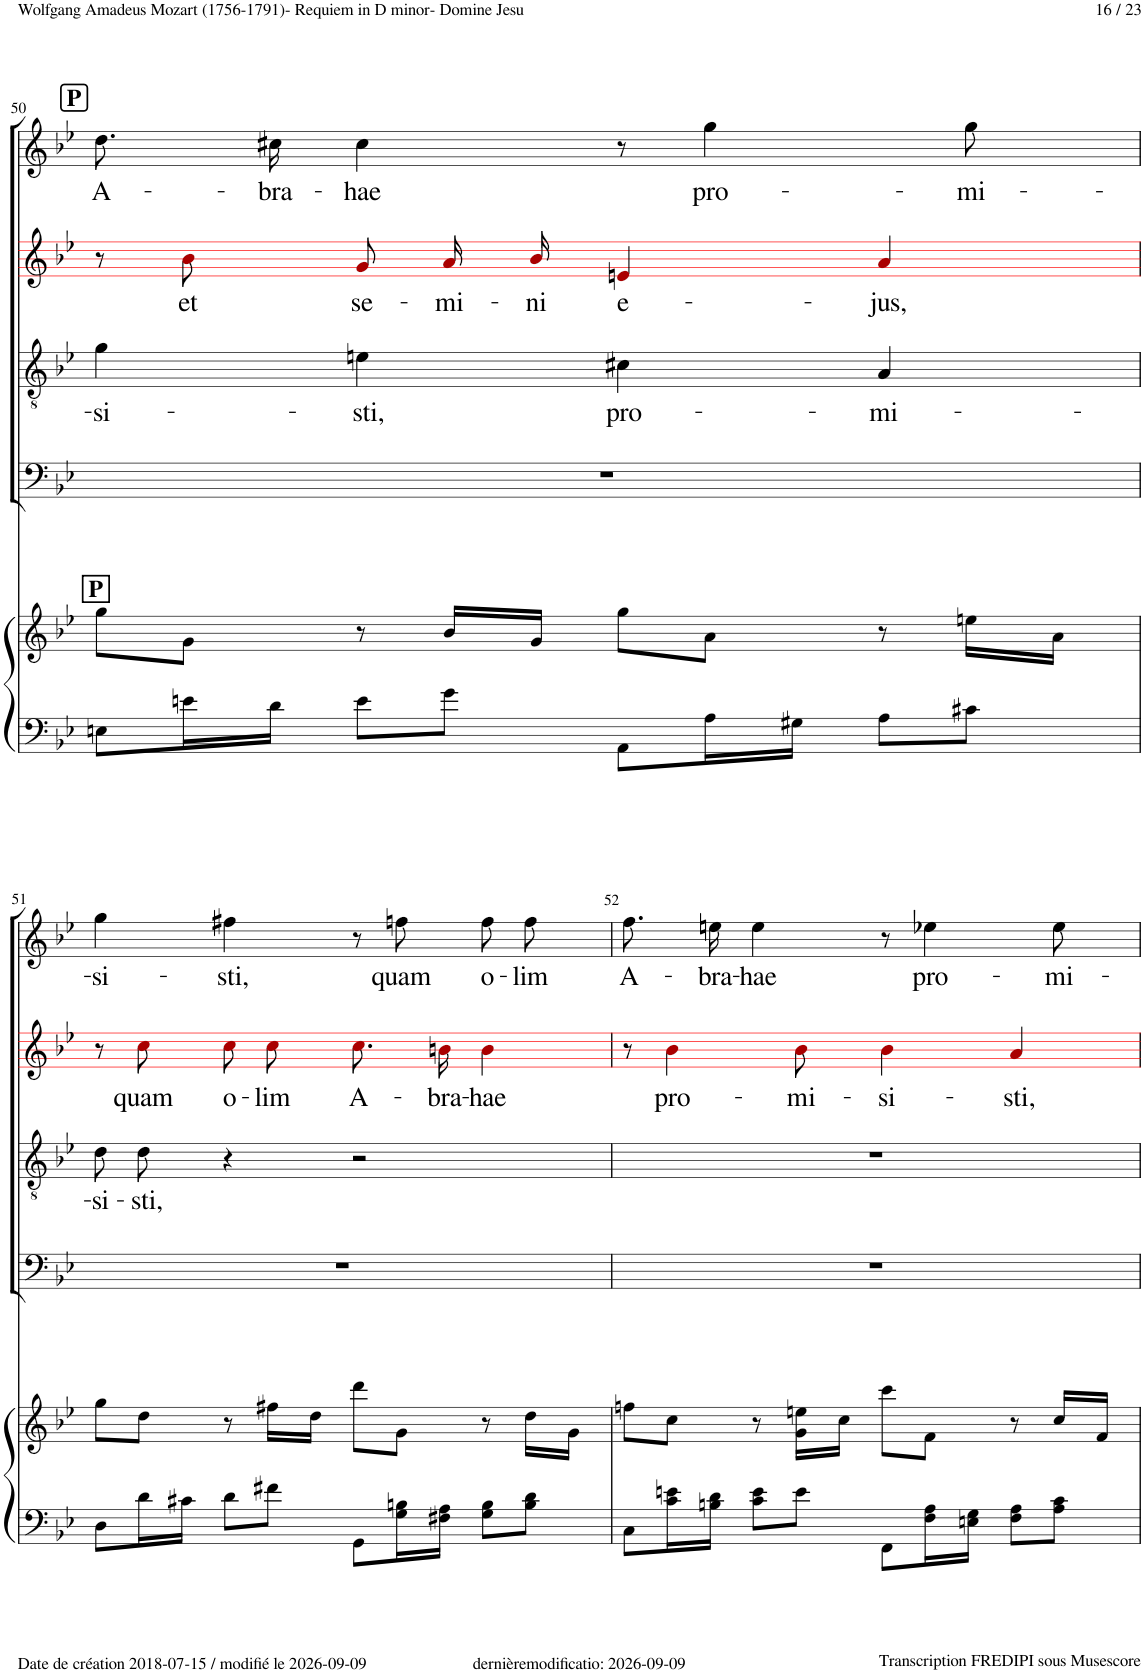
**kern	**kern	**kern	**kern	**text	**kern	**text	**kern	**text
*part5	*part5	*part4	*part3	*part3	*part2	*part2	*part1	*part1
*staff6	*staff5	*staff4	*staff3	*staff3	*staff2	*staff2	*staff1	*staff1
*I"Piano	*	*I"Bass	*I"Tenor	*	*I"Alto	*	*I"Soprano	*
*I'Pno	*	*	*	*	*	*	*	*
!!LO:PB:g=z
*clefF4	*clefG2	*clefF4	*clefGv2	*	*clefG2	*	*clefG2	*
*	*	*	*	*	*ITrd1c2	*	*	*
*k[b-e-]	*k[b-e-]	*k[b-e-]	*k[b-e-]	*	*k[b-e-]	*	*k[b-e-]	*
*M4/4	*M4/4	*M4/4	*M4/4	*	*M4/4	*	*M4/4	*
*met(c)	*met(c)	*met(c)	*met(c)	*	*met(c)	*	*met(c)	*
!!LO:REH:place=s1:a:B:cj:fs=14:t=P
=50	=50	=50	=50	=50	=50	=50	=50	=50
!	!LO:TX:a:B:t=P	!	!	!	!	!	!	!
!	!	!	!	!LO:LY:b	!	!	!	!LO:LY:b
8En\L	8gg\L	1r	4g!\	-si-	8r	.	8.dd!\L	A-
!	!	!	!	!	!	!LO:LY:b	!	!
16en\L	8g\J	.	.	.	8b-!i\	et	.	.
!	!	!	!	!	!	!	!	!LO:LY:b
16d\JJ	.	.	.	.	.	.	16cc#X!\Jk	-bra-
!	!	!	!	!LO:LY:b	!	!LO:LY:b	!	!LO:LY:b
8e\L	8r	.	4en!\	-sti,	8g!i/L	se-	4cc#!\	-hae
!	!	!	!	!	!	!LO:LY:b	!	!
8g\J	16b-/LL	.	.	.	16a!i/L	-mi-	.	.
!	!	!	!	!	!	!LO:LY:b	!	!
.	16g/JJ	.	.	.	16b-!i/JJ	-ni	.	.
!	!	!	!	!LO:LY:b	!	!LO:LY:b	!	!
8AA\L	8gg\L	.	4c#X!\	pro-	4en!i/	e-	8r	.
!	!	!	!	!	!	!	!	!LO:LY:b
16A\L	8a\J	.	.	.	.	.	4gg!\	pro-
16G#X\JJ	.	.	.	.	.	.	.	.
!	!	!	!	!LO:LY:b	!	!LO:LY:b	!	!
8A\L	8r	.	4A!/	-mi-	4a!i/	-jus,	.	.
!	!	!	!	!	!	!	!	!LO:LY:b
8c#X\J	16een\LL	.	.	.	.	.	8gg!\	-mi-
.	16a\JJ	.	.	.	.	.	.	.
!!LO:LB:g=z
=51	=51	=51	=51	=51	=51	=51	=51	=51
!	!	!	!	!LO:LY:b	!	!	!	!LO:LY:b
8D\L	8gg\L	1r	8d!\L	-si-	8r	.	4gg!\	-si-
!	!	!	!	!LO:LY:b	!	!LO:LY:b	!	!
16d\L	8dd\J	.	8d!\J	-sti,	8cc!i\	quam	.	.
16c#X\JJ	.	.	.	.	.	.	.	.
!	!	!	!	!	!	!LO:LY:b	!	!LO:LY:b
8d\L	8r	.	4r	.	8cc!i\L	o-	4ff#X!\	-sti,
!	!	!	!	!	!	!LO:LY:b	!	!
8f#X\J	16ff#X\LL	.	.	.	8cc!i\J	-lim	.	.
.	16dd\JJ	.	.	.	.	.	.	.
!	!	!	!	!	!	!LO:LY:b	!	!
8GG\L	8ddd\L	.	2r	.	8.cc!i\L	A-	8r	.
!	!	!	!	!	!	!	!	!LO:LY:b
16G\ 16Bn\L	8g\J	.	.	.	.	.	8ffn!\	quam
!	!	!	!	!	!	!LO:LY:b	!	!
16F#X\ 16A\JJ	.	.	.	.	16bn!i\Jk	-bra-	.	.
!	!	!	!	!	!	!LO:LY:b	!	!LO:LY:b
8G\ 8B\L	8r	.	.	.	4b!i\	-hae	8ff!\L	o-
!	!	!	!	!	!	!	!	!LO:LY:b
8B\ 8d\J	16dd\LL	.	.	.	.	.	8ff!\J	-lim
.	16g\JJ	.	.	.	.	.	.	.
=52	=52	=52	=52	=52	=52	=52	=52	=52
!	!	!	!	!	!	!	!	!LO:LY:b
8C\L	8ffn\L	1r	1r	.	8r	.	8.ff!\L	A-
!	!	!	!	!	!	!LO:LY:b	!	!
16c\ 16en\L	8cc\J	.	.	.	4b-!i\	pro-	.	.
!	!	!	!	!	!	!	!	!LO:LY:b
16Bn\ 16d\JJ	.	.	.	.	.	.	16een!\Jk	-bra-
!	!	!	!	!	!	!	!	!LO:LY:b
8c\ 8e\L	8r	.	.	.	.	.	4ee!\	-hae
!	!	!	!	!	!	!LO:LY:b	!	!
8e\J	16g\ 16een\LL	.	.	.	8b-!i\	-mi-	.	.
.	16cc\JJ	.	.	.	.	.	.	.
!	!	!	!	!	!	!LO:LY:b	!	!
8FF\L	8ccc\L	.	.	.	4b-!i\	-si-	8r	.
!	!	!	!	!	!	!	!	!LO:LY:b
16F\ 16A\L	8f\J	.	.	.	.	.	4ee-X!\	pro-
16En\ 16G\JJ	.	.	.	.	.	.	.	.
!	!	!	!	!	!	!LO:LY:b	!	!
8F\ 8A\L	8r	.	.	.	4a!i/	-sti,	.	.
!	!	!	!	!	!	!	!	!LO:LY:b
8A\ 8c\J	16cc/LL	.	.	.	.	.	8ee-!\	-mi-
.	16f/JJ	.	.	.	.	.	.	.
=	=	=	=	=	=	=	=	=
*-	*-	*-	*-	*-	*-	*-	*-	*-
